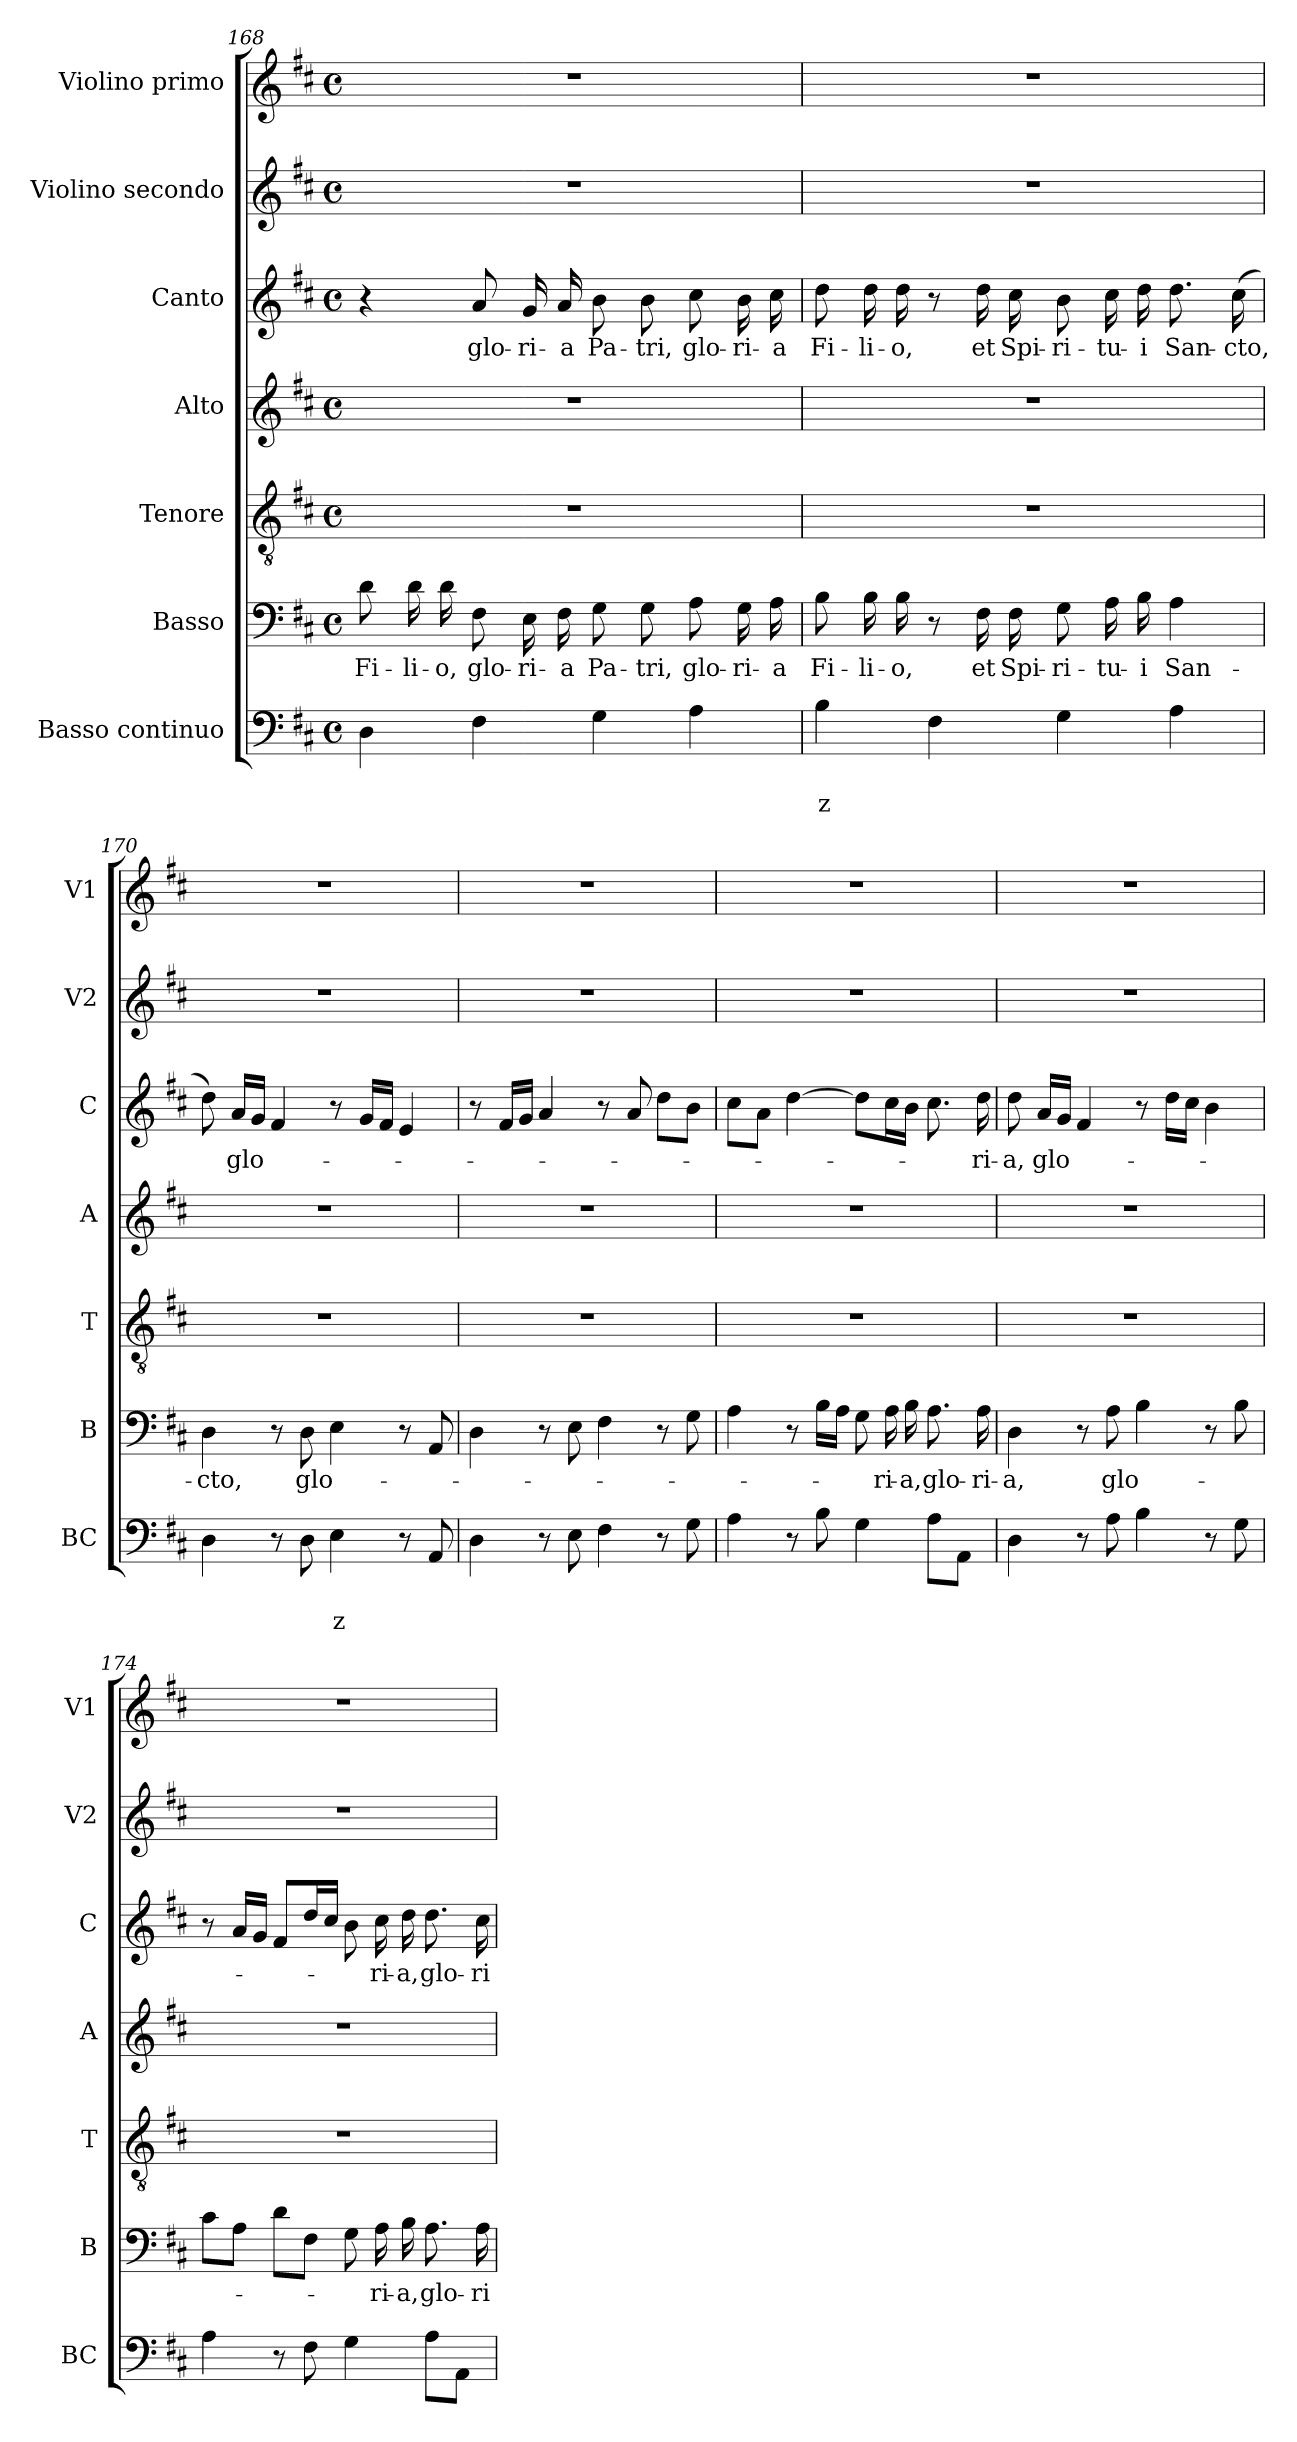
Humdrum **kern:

**kern	**text	**text	**kern	**text	**kern	**kern	**kern	**text	**kern	**kern
*part7	*part7	*part7	*part6	*part6	*part5	*part4	*part3	*part3	*part2	*part1
*staff7	*staff7	*staff7	*staff6	*staff6	*staff5	*staff4	*staff3	*staff3	*staff2	*staff1
*I"Basso continuo	*	*	*I"Basso	*	*I"Tenore	*I"Alto	*I"Canto	*	*I"Violino secondo	*I"Violino primo
*I'BC	*	*	*I'B	*	*I'T	*I'A	*I'C	*	*I'V2	*I'V1
!!LO:LB:g=z
*clefF4	*	*	*clefF4	*	*clefGv2	*clefG2	*clefG2	*	*clefG2	*clefG2
*k[f#c#]	*	*	*k[f#c#]	*	*k[f#c#]	*k[f#c#]	*k[f#c#]	*	*k[f#c#]	*k[f#c#]
*D:	*	*	*D:	*	*D:	*D:	*D:	*	*D:	*D:
*M4/4	*	*	*M4/4	*	*M4/4	*M4/4	*M4/4	*	*M4/4	*M4/4
*met(c)	*	*	*met(c)	*	*met(c)	*met(c)	*met(c)	*	*met(c)	*met(c)
=168	=168	=168	=168	=168	=168	=168	=168	=168	=168	=168
!	!	!	!	!LO:LY:b	!	!	!	!	!	!
4D\	.	.	8d\	Fi-	1r	1r	4r	.	1r	1r
!	!	!	!	!LO:LY:b	!	!	!	!	!	!
.	.	.	16d\	-li-	.	.	.	.	.	.
!	!	!	!	!LO:LY:b	!	!	!	!	!	!
.	.	.	16d\	-o,	.	.	.	.	.	.
!	!	!	!	!LO:LY:b	!	!	!	!LO:LY:b	!	!
4F#\	.	.	8F#\	glo-	.	.	8a/	glo-	.	.
!	!	!	!	!LO:LY:b	!	!	!	!LO:LY:b	!	!
.	.	.	16E\	-ri-	.	.	16g/	-ri-	.	.
!	!	!	!	!LO:LY:b	!	!	!	!LO:LY:b	!	!
.	.	.	16F#\	-a	.	.	16a/	-a	.	.
!	!	!	!	!LO:LY:b	!	!	!	!LO:LY:b	!	!
4G\	.	.	8G\	Pa-	.	.	8b\	Pa-	.	.
!	!	!	!	!LO:LY:b	!	!	!	!LO:LY:b	!	!
.	.	.	8G\	-tri,	.	.	8b\	-tri,	.	.
!	!	!	!	!LO:LY:b	!	!	!	!LO:LY:b	!	!
4A\	.	.	8A\	glo-	.	.	8cc#\	glo-	.	.
!	!	!	!	!LO:LY:b	!	!	!	!LO:LY:b	!	!
.	.	.	16G\	-ri-	.	.	16b\	-ri-	.	.
!	!	!	!	!LO:LY:b	!	!	!	!LO:LY:b	!	!
.	.	.	16A\	-a	.	.	16cc#\	-a	.	.
=169	=169	=169	=169	=169	=169	=169	=169	=169	=169	=169
!	!	!LO:LY:b	!	!LO:LY:b	!	!	!	!LO:LY:b	!	!
4B\	.	z	8B\	Fi-	1r	1r	8dd\	Fi-	1r	1r
!	!	!	!	!LO:LY:b	!	!	!	!LO:LY:b	!	!
.	.	.	16B\	-li-	.	.	16dd\	-li-	.	.
!	!	!	!	!LO:LY:b	!	!	!	!LO:LY:b	!	!
.	.	.	16B\	-o,	.	.	16dd\	-o,	.	.
4F#\	.	.	8r	.	.	.	8r	.	.	.
!	!	!	!	!LO:LY:b	!	!	!	!LO:LY:b	!	!
.	.	.	16F#\	et	.	.	16dd\	et	.	.
!	!	!	!	!LO:LY:b	!	!	!	!LO:LY:b	!	!
.	.	.	16F#\	Spi-	.	.	16cc#\	Spi-	.	.
!	!	!	!	!LO:LY:b	!	!	!	!LO:LY:b	!	!
4G\	.	.	8G\	-ri-	.	.	8b\	-ri-	.	.
!	!	!	!	!LO:LY:b	!	!	!	!LO:LY:b	!	!
.	.	.	16A\	-tu-	.	.	16cc#\	-tu-	.	.
!	!	!	!	!LO:LY:b	!	!	!	!LO:LY:b	!	!
.	.	.	16B\	-i	.	.	16dd\	-i	.	.
!	!	!	!	!LO:LY:b	!	!	!	!LO:LY:b	!	!
4A\	.	.	4A\	San-	.	.	8.dd\	San-	.	.
!	!	!	!	!	!	!	!	!LO:LY:b	!	!
.	.	.	.	.	.	.	(>16cc#\	-cto,	.	.
=170	=170	=170	=170	=170	=170	=170	=170	=170	=170	=170
!	!	!	!	!LO:LY:b	!	!	!	!	!	!
4D\	.	.	4D\	-cto,	1r	1r	8dd\)	.	1r	1r
!	!	!	!	!	!	!	!	!LO:LY:b	!	!
.	.	.	.	.	.	.	16a/LL	glo-	.	.
.	.	.	.	.	.	.	16g/JJ	.	.	.
8r	.	.	8r	.	.	.	4f#/	.	.	.
!	!	!	!	!LO:LY:b	!	!	!	!	!	!
8D\	.	.	8D\	glo-	.	.	.	.	.	.
!	!	!LO:LY:b	!	!	!	!	!	!	!	!
4E\	.	z	4E\	.	.	.	8r	.	.	.
.	.	.	.	.	.	.	16g/LL	.	.	.
.	.	.	.	.	.	.	16f#/JJ	.	.	.
8r	.	.	8r	.	.	.	4e/	.	.	.
8AA/	.	.	8AA/	.	.	.	.	.	.	.
=171	=171	=171	=171	=171	=171	=171	=171	=171	=171	=171
4D\	.	.	4D\	.	1r	1r	8r	.	1r	1r
.	.	.	.	.	.	.	16f#/LL	.	.	.
.	.	.	.	.	.	.	16g/JJ	.	.	.
8r	.	.	8r	.	.	.	4a/	.	.	.
8E\	.	.	8E\	.	.	.	.	.	.	.
4F#\	.	.	4F#\	.	.	.	8r	.	.	.
.	.	.	.	.	.	.	8a/	.	.	.
8r	.	.	8r	.	.	.	8dd\L	.	.	.
8G\	.	.	8G\	.	.	.	8b\J	.	.	.
!!LO:PB:g=z
=172	=172	=172	=172	=172	=172	=172	=172	=172	=172	=172
4A\	.	.	4A\	.	1r	1r	8cc#\L	.	1r	1r
.	.	.	.	.	.	.	8a\J	.	.	.
8r	.	.	8r	.	.	.	[4dd\	.	.	.
8B\	.	.	16B\LL	.	.	.	.	.	.	.
.	.	.	16A\JJ	.	.	.	.	.	.	.
4G\	.	.	8G\	.	.	.	8dd\L]	.	.	.
!	!	!	!	!LO:LY:b	!	!	!	!	!	!
.	.	.	16A\	-ri-	.	.	16cc#\L	.	.	.
!	!	!	!	!LO:LY:b	!	!	!	!	!	!
.	.	.	16B\	-a,	.	.	16b\JJ	.	.	.
!	!	!	!	!LO:LY:b	!	!	!	!	!	!
8A\L	.	.	8.A\	glo-	.	.	8.cc#\	.	.	.
8AA\J	.	.	.	.	.	.	.	.	.	.
!	!	!	!	!LO:LY:b	!	!	!	!LO:LY:b	!	!
.	.	.	16A\	-ri-	.	.	16dd\	-ri-	.	.
=173	=173	=173	=173	=173	=173	=173	=173	=173	=173	=173
!	!	!	!	!LO:LY:b	!	!	!	!LO:LY:b	!	!
4D\	.	.	4D\	-a,	1r	1r	8dd\	-a,	1r	1r
!	!	!	!	!	!	!	!	!LO:LY:b	!	!
.	.	.	.	.	.	.	16a/LL	glo-	.	.
.	.	.	.	.	.	.	16g/JJ	.	.	.
8r	.	.	8r	.	.	.	4f#/	.	.	.
!	!	!	!	!LO:LY:b	!	!	!	!	!	!
8A\	.	.	8A\	glo-	.	.	.	.	.	.
4B\	.	.	4B\	.	.	.	8r	.	.	.
.	.	.	.	.	.	.	16dd\LL	.	.	.
.	.	.	.	.	.	.	16cc#\JJ	.	.	.
8r	.	.	8r	.	.	.	4b\	.	.	.
8G\	.	.	8B\	.	.	.	.	.	.	.
=174	=174	=174	=174	=174	=174	=174	=174	=174	=174	=174
4A\	.	.	8c#\L	.	1r	1r	8r	.	1r	1r
.	.	.	8A\J	.	.	.	16a/LL	.	.	.
.	.	.	.	.	.	.	16g/JJ	.	.	.
8r	.	.	8d\L	.	.	.	8f#/L	.	.	.
8F#\	.	.	8F#\J	.	.	.	16dd/L	.	.	.
.	.	.	.	.	.	.	16cc#/JJ	.	.	.
4G\	.	.	8G\	.	.	.	8b\	.	.	.
!	!	!	!	!LO:LY:b	!	!	!	!LO:LY:b	!	!
.	.	.	16A\	-ri-	.	.	16cc#\	-ri-	.	.
!	!	!	!	!LO:LY:b	!	!	!	!LO:LY:b	!	!
.	.	.	16B\	-a,	.	.	16dd\	-a,	.	.
!	!	!	!	!LO:LY:b	!	!	!	!LO:LY:b	!	!
8A\L	.	.	8.A\	glo-	.	.	8.dd\	glo-	.	.
8AA\J	.	.	.	.	.	.	.	.	.	.
!	!	!	!	!LO:LY:b	!	!	!	!LO:LY:b	!	!
.	.	.	16A\	-ri-	.	.	16cc#\	-ri-	.	.
=	=	=	=	=	=	=	=	=	=	=
*-	*-	*-	*-	*-	*-	*-	*-	*-	*-	*-
